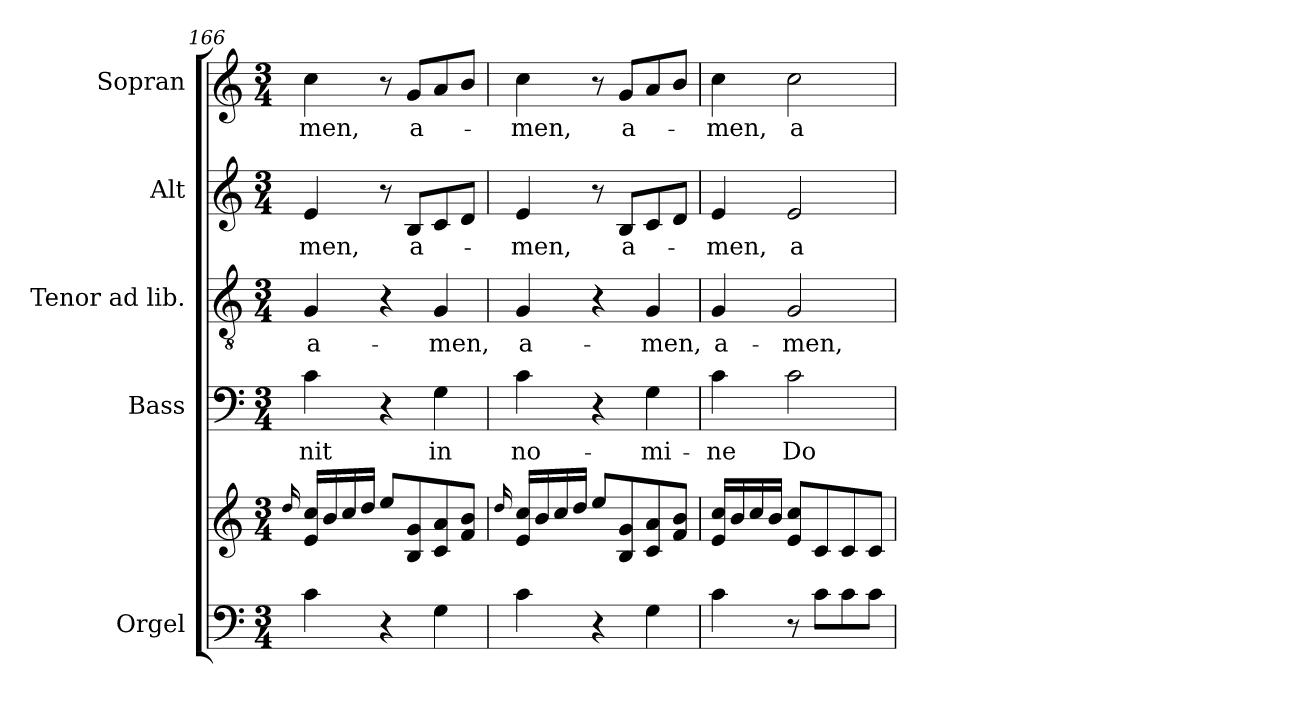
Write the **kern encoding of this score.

**kern	**kern	**kern	**text	**kern	**text	**kern	**text	**kern	**text
*part5	*part5	*part4	*part4	*part3	*part3	*part2	*part2	*part1	*part1
*staff6	*staff5	*staff4	*staff4	*staff3	*staff3	*staff2	*staff2	*staff1	*staff1
*I"Orgel	*	*I"Bass	*	*I"Tenor ad lib.	*	*I"Alt	*	*I"Sopran	*
*I'Org.	*	*I'B	*	*I'T	*	*I'A	*	*I'S	*
*clefF4	*clefG2	*clefF4	*	*clefGv2	*	*clefG2	*	*clefG2	*
*k[]	*k[]	*k[]	*	*k[]	*	*k[]	*	*k[]	*
*C:	*C:	*C:	*	*C:	*	*C:	*	*C:	*
*M3/4	*M3/4	*M3/4	*	*M3/4	*	*M3/4	*	*M3/4	*
=166	=166	=166	=166	=166	=166	=166	=166	=166	=166
.	16qqdd/	.	.	.	.	.	.	.	.
!	!	!	!LO:LY:b	!	!LO:LY:b	!	!LO:LY:b	!	!LO:LY:b
4c\	16e/ 16cc/LL	4c\	-nit	4G/	a-	4e/	-men,	4cc\	-men,
.	16b/	.	.	.	.	.	.	.	.
.	16cc/	.	.	.	.	.	.	.	.
.	16dd/JJ	.	.	.	.	.	.	.	.
4r	8ee/L	4r	.	4r	.	8r	.	8r	.
!	!	!	!	!	!	!	!LO:LY:b	!	!LO:LY:b
.	8B/ 8g/	.	.	.	.	8B/L	a-	8g/L	a-
!	!	!	!LO:LY:b	!	!LO:LY:b	!	!	!	!
4G\	8c/ 8a/	4G\	in	4G/	-men,	8c/	.	8a/	.
.	8f/ 8b/J	.	.	.	.	8d/J	.	8b/J	.
=167	=167	=167	=167	=167	=167	=167	=167	=167	=167
.	16qqdd/	.	.	.	.	.	.	.	.
!	!	!	!LO:LY:b	!	!LO:LY:b	!	!LO:LY:b	!	!LO:LY:b
4c\	16e/ 16cc/LL	4c\	no-	4G/	a-	4e/	-men,	4cc\	-men,
.	16b/	.	.	.	.	.	.	.	.
.	16cc/	.	.	.	.	.	.	.	.
.	16dd/JJ	.	.	.	.	.	.	.	.
4r	8ee/L	4r	.	4r	.	8r	.	8r	.
!	!	!	!	!	!	!	!LO:LY:b	!	!LO:LY:b
.	8B/ 8g/	.	.	.	.	8B/L	a-	8g/L	a-
!	!	!	!LO:LY:b	!	!LO:LY:b	!	!	!	!
4G\	8c/ 8a/	4G\	-mi-	4G/	-men,	8c/	.	8a/	.
.	8f/ 8b/J	.	.	.	.	8d/J	.	8b/J	.
=168	=168	=168	=168	=168	=168	=168	=168	=168	=168
!	!	!	!LO:LY:b	!	!LO:LY:b	!	!LO:LY:b	!	!LO:LY:b
4c\	16e/ 16cc/LL	4c\	-ne	4G/	a-	4e/	-men,	4cc\	-men,
.	16b/	.	.	.	.	.	.	.	.
.	16cc/	.	.	.	.	.	.	.	.
.	16b/JJ	.	.	.	.	.	.	.	.
!	!	!	!LO:LY:b	!	!LO:LY:b	!	!LO:LY:b	!	!LO:LY:b
8r	8e/ 8cc/L	2c\	Do-	2G/	-men,	2e/	a-	2cc\	a-
8c\L	8c/	.	.	.	.	.	.	.	.
8c\	8c/	.	.	.	.	.	.	.	.
8c\J	8c/J	.	.	.	.	.	.	.	.
=	=	=	=	=	=	=	=	=	=
*-	*-	*-	*-	*-	*-	*-	*-	*-	*-
